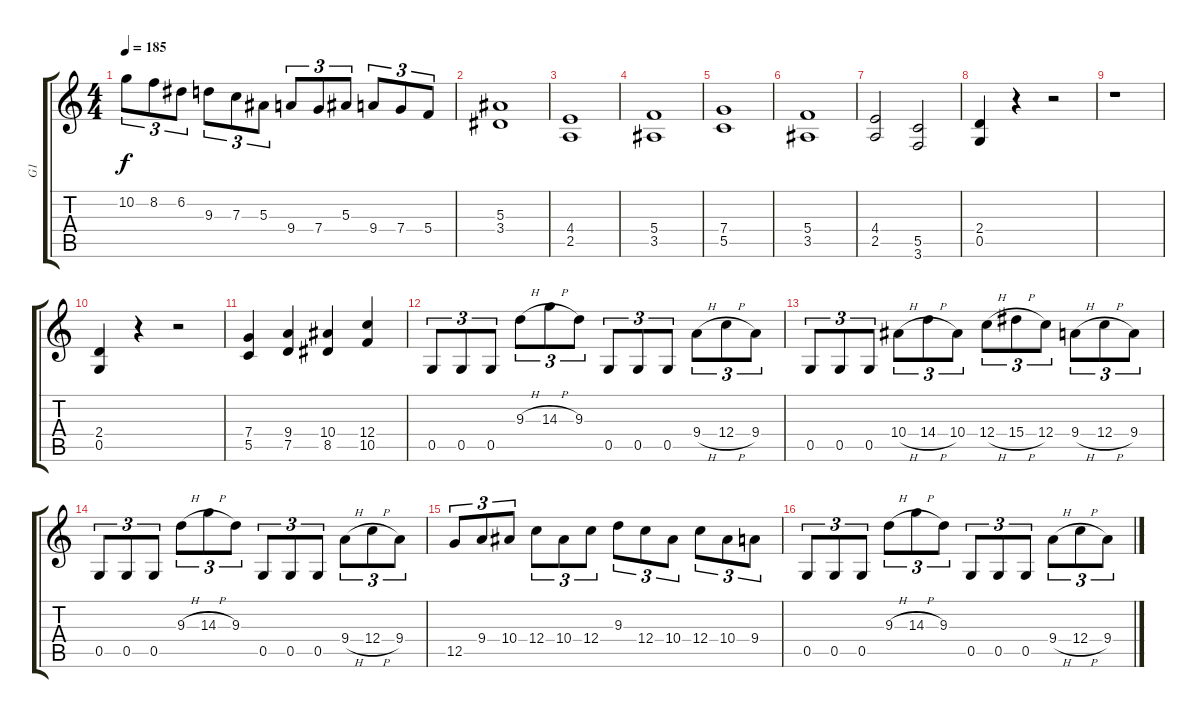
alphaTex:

\track ("G1" "G1") {instrument distortionguitar}
\staff {score tabs}
\tuning (D4 A3 F3 C3 G2 D2) {hide}
\ts (4 4)
\tempo 185
\clef g2
\ks c
10.2.8{tu (3 2) dy f} 8.2.8{tu (3 2)} 6.2.8{tu (3 2)} 9.3.8{tu (3 2)} 7.3.8{tu (3 2)} 5.3.8{tu (3 2)} 9.4.8{tu (3 2)} 7.4.8{tu (3 2)} 5.3.8{tu (3 2)} 9.4.8{tu (3 2)} 7.4.8{tu (3 2)} 5.4.8{tu (3 2)} |
(5.3 3.4).1 |
(4.4 2.5).1 |
(5.4 3.5).1 |
(7.4 5.5).1 |
(5.4 3.5).1 |
(4.4 2.5).2 (5.5 3.6).2 |
(2.4 0.5).4 r.4 r.2 |
r.1 |
(2.4 0.5).4 r.4 r.2 |
(7.4 5.5).4 (9.4 7.5).4 (10.4 8.5).4 (12.4 10.5).4 |
0.5.8{tu (3 2)} 0.5.8{tu (3 2)} 0.5.8{tu (3 2)} 9.3{h}.8{tu (3 2)} 14.3{h}.8{tu (3 2)} 9.3.8{tu (3 2)} 0.5.8{tu (3 2)} 0.5.8{tu (3 2)} 0.5.8{tu (3 2)} 9.4{h}.8{tu (3 2)} 12.4{h}.8{tu (3 2)} 9.4.8{tu (3 2)} |
0.5.8{tu (3 2)} 0.5.8{tu (3 2)} 0.5.8{tu (3 2)} 10.4{h}.8{tu (3 2)} 14.4{h}.8{tu (3 2)} 10.4.8{tu (3 2)} 12.4{h}.8{tu (3 2)} 15.4{h}.8{tu (3 2)} 12.4.8{tu (3 2)} 9.4{h}.8{tu (3 2)} 12.4{h}.8{tu (3 2)} 9.4.8{tu (3 2)} |
0.5.8{tu (3 2)} 0.5.8{tu (3 2)} 0.5.8{tu (3 2)} 9.3{h}.8{tu (3 2)} 14.3{h}.8{tu (3 2)} 9.3.8{tu (3 2)} 0.5.8{tu (3 2)} 0.5.8{tu (3 2)} 0.5.8{tu (3 2)} 9.4{h}.8{tu (3 2)} 12.4{h}.8{tu (3 2)} 9.4.8{tu (3 2)} |
12.5.8{tu (3 2)} 9.4.8{tu (3 2)} 10.4.8{tu (3 2)} 12.4.8{tu (3 2)} 10.4.8{tu (3 2)} 12.4.8{tu (3 2)} 9.3.8{tu (3 2)} 12.4.8{tu (3 2)} 10.4.8{tu (3 2)} 12.4.8{tu (3 2)} 10.4.8{tu (3 2)} 9.4.8{tu (3 2)} |
0.5.8{tu (3 2)} 0.5.8{tu (3 2)} 0.5.8{tu (3 2)} 9.3{h}.8{tu (3 2)} 14.3{h}.8{tu (3 2)} 9.3.8{tu (3 2)} 0.5.8{tu (3 2)} 0.5.8{tu (3 2)} 0.5.8{tu (3 2)} 9.4{h}.8{tu (3 2)} 12.4{h}.8{tu (3 2)} 9.4.8{tu (3 2)}
